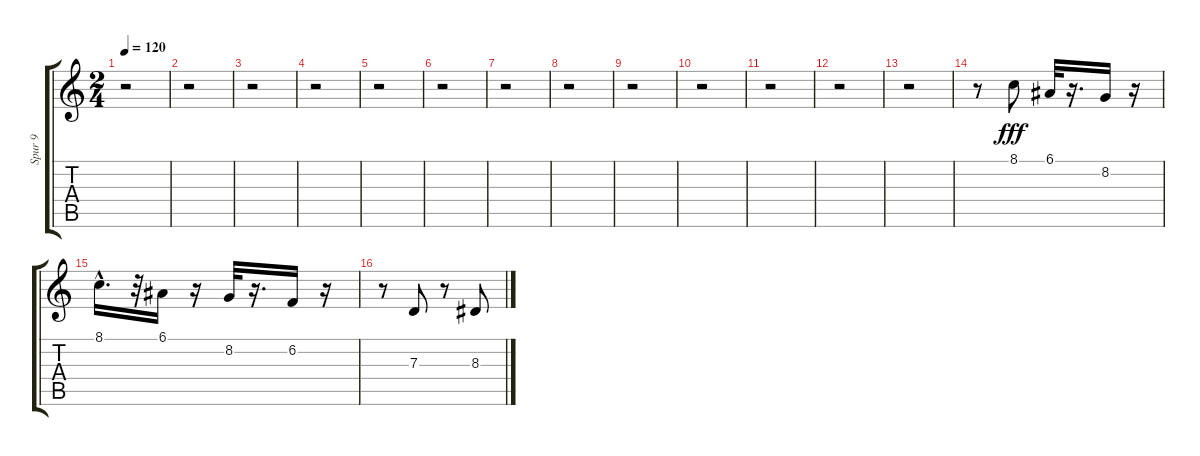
\track ("Spur 9" "Spur 9") {instrument altosax}
\staff {score tabs}
\tuning (E4 B3 G3 D3 A2 E2) {hide}
\ts (2 4)
\tempo 120
\clef g2
\ks c
r.2{dy f} |
r.2 |
r.2 |
r.2 |
r.2 |
r.2 |
r.2 |
r.2 |
r.2 |
r.2 |
r.2 |
r.2 |
r.2 |
r.8 8.1.8{dy fff} 6.1.32 r.16{d} 8.2.16 r.16 |
8.1{hac}.16{d} r.32 6.1.16 r.16 8.2.32 r.16{d} 6.2.16 r.16 |
r.8 7.3.8 r.8 8.3.8
